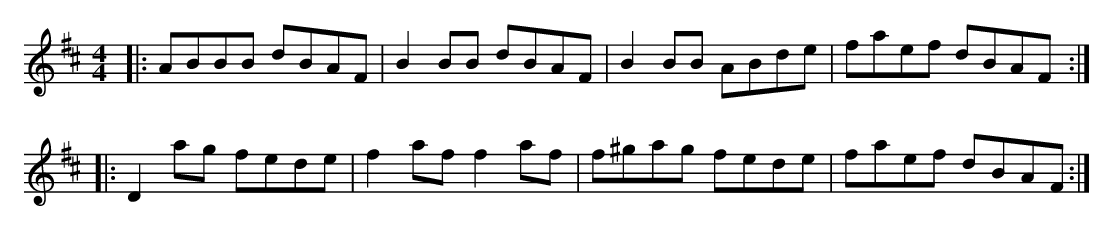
X:1
M:4/4
K:Bmin
|:ABBB dBAF|B2BB dBAF|B2BB ABde|faef dBAF:|
|:D2 ag fede|f2 af f2 af|f^gag fede|faef dBAF:|
